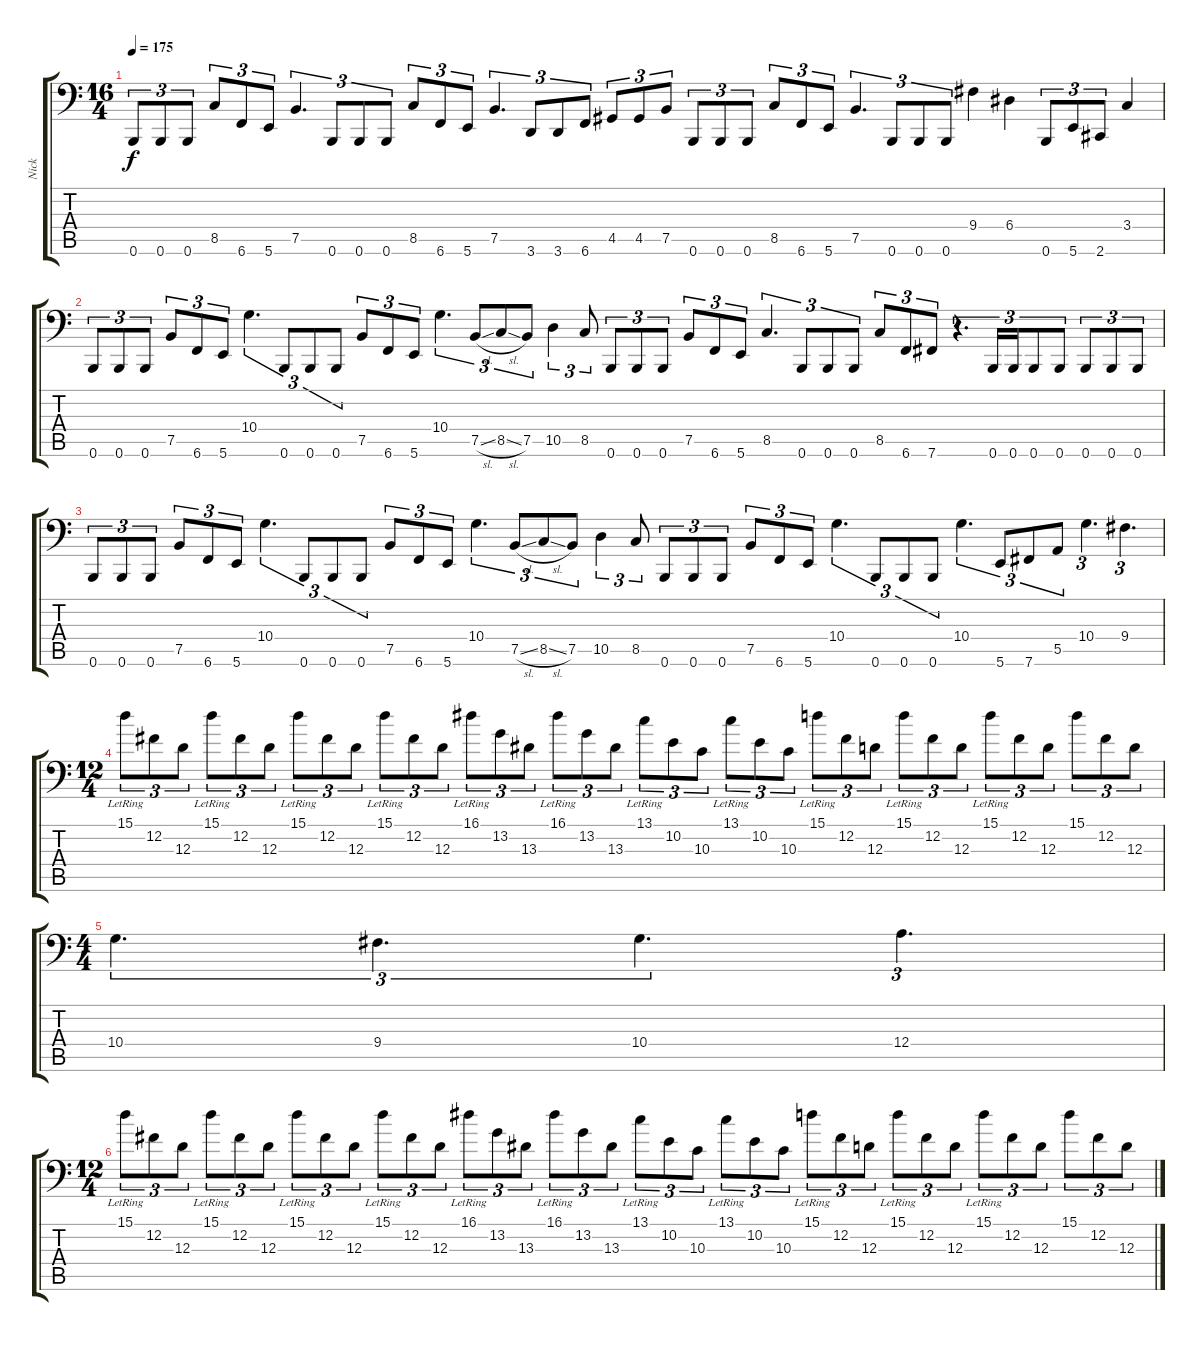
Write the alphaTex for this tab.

\track ("Nick" "Nick") {instrument electricbassfinger}
\staff {score tabs}
\tuning (B2 Gb2 D2 A1 E1 B0) {hide}
\ts (16 4)
\tempo 175
\clef f4
\ks c
0.6.8{tu (3 2) dy f} 0.6.8{tu (3 2)} 0.6.8{tu (3 2)} 8.5.8{tu (3 2)} 6.6.8{tu (3 2)} 5.6.8{tu (3 2)} 7.5.4{d tu (3 2)} 0.6.8{tu (3 2)} 0.6.8{tu (3 2)} 0.6.8{tu (3 2)} 8.5.8{tu (3 2)} 6.6.8{tu (3 2)} 5.6.8{tu (3 2)} 7.5.4{d tu (3 2)} 3.6.8{tu (3 2)} 3.6.8{tu (3 2)} 6.6.8{tu (3 2)} 4.5.8{tu (3 2)} 4.5.8{tu (3 2)} 7.5.8{tu (3 2)} 0.6.8{tu (3 2)} 0.6.8{tu (3 2)} 0.6.8{tu (3 2)} 8.5.8{tu (3 2)} 6.6.8{tu (3 2)} 5.6.8{tu (3 2)} 7.5.4{d tu (3 2)} 0.6.8{tu (3 2)} 0.6.8{tu (3 2)} 0.6.8{tu (3 2)} 9.4.4 6.4.4 0.6.8{tu (3 2)} 5.6.8{tu (3 2)} 2.6.8{tu (3 2)} 3.4.4 |
0.6.8{tu (3 2)} 0.6.8{tu (3 2)} 0.6.8{tu (3 2)} 7.5.8{tu (3 2)} 6.6.8{tu (3 2)} 5.6.8{tu (3 2)} 10.4.4{d tu (3 2)} 0.6.8{tu (3 2)} 0.6.8{tu (3 2)} 0.6.8{tu (3 2)} 7.5.8{tu (3 2)} 6.6.8{tu (3 2)} 5.6.8{tu (3 2)} 10.4.4{d tu (3 2)} 7.5{sl}.8{tu (3 2)} 8.5{sl}.8{tu (3 2)} 7.5.8{tu (3 2)} 10.5.4{tu (3 2)} 8.5.8{tu (3 2)} 0.6.8{tu (3 2)} 0.6.8{tu (3 2)} 0.6.8{tu (3 2)} 7.5.8{tu (3 2)} 6.6.8{tu (3 2)} 5.6.8{tu (3 2)} 8.5.4{d tu (3 2)} 0.6.8{tu (3 2)} 0.6.8{tu (3 2)} 0.6.8{tu (3 2)} 8.5.8{tu (3 2)} 6.6.8{tu (3 2)} 7.6.8{tu (3 2)} r.4{d tu (3 2)} 0.6.16{tu (3 2)} 0.6.16{tu (3 2)} 0.6.8{tu (3 2)} 0.6.8{tu (3 2)} 0.6.8{tu (3 2)} 0.6.8{tu (3 2)} 0.6.8{tu (3 2)} |
0.6.8{tu (3 2)} 0.6.8{tu (3 2)} 0.6.8{tu (3 2)} 7.5.8{tu (3 2)} 6.6.8{tu (3 2)} 5.6.8{tu (3 2)} 10.4.4{d tu (3 2)} 0.6.8{tu (3 2)} 0.6.8{tu (3 2)} 0.6.8{tu (3 2)} 7.5.8{tu (3 2)} 6.6.8{tu (3 2)} 5.6.8{tu (3 2)} 10.4.4{d tu (3 2)} 7.5{sl}.8{tu (3 2)} 8.5{sl}.8{tu (3 2)} 7.5.8{tu (3 2)} 10.5.4{tu (3 2)} 8.5.8{tu (3 2)} 0.6.8{tu (3 2)} 0.6.8{tu (3 2)} 0.6.8{tu (3 2)} 7.5.8{tu (3 2)} 6.6.8{tu (3 2)} 5.6.8{tu (3 2)} 10.4.4{d tu (3 2)} 0.6.8{tu (3 2)} 0.6.8{tu (3 2)} 0.6.8{tu (3 2)} 10.4.4{d tu (3 2)} 5.6.8{tu (3 2)} 7.6.8{tu (3 2)} 5.5.8{tu (3 2)} 10.4.4{d tu (3 2)} 9.4.4{d tu (3 2)} |
\ts (12 4)
15.1{lr}.8{tu (3 2)} 12.2.8{tu (3 2)} 12.3.8{tu (3 2)} 15.1{lr}.8{tu (3 2)} 12.2.8{tu (3 2)} 12.3.8{tu (3 2)} 15.1{lr}.8{tu (3 2)} 12.2.8{tu (3 2)} 12.3.8{tu (3 2)} 15.1{lr}.8{tu (3 2)} 12.2.8{tu (3 2)} 12.3.8{tu (3 2)} 16.1{lr}.8{tu (3 2)} 13.2.8{tu (3 2)} 13.3.8{tu (3 2)} 16.1{lr}.8{tu (3 2)} 13.2.8{tu (3 2)} 13.3.8{tu (3 2)} 13.1{lr}.8{tu (3 2)} 10.2.8{tu (3 2)} 10.3.8{tu (3 2)} 13.1{lr}.8{tu (3 2)} 10.2.8{tu (3 2)} 10.3.8{tu (3 2)} 15.1{lr}.8{tu (3 2)} 12.2.8{tu (3 2)} 12.3.8{tu (3 2)} 15.1{lr}.8{tu (3 2)} 12.2.8{tu (3 2)} 12.3.8{tu (3 2)} 15.1{lr}.8{tu (3 2)} 12.2.8{tu (3 2)} 12.3.8{tu (3 2)} 15.1.8{tu (3 2)} 12.2.8{tu (3 2)} 12.3.8{tu (3 2)} |
\ts (4 4)
10.4.4{d tu (3 2)} 9.4.4{d tu (3 2)} 10.4.4{d tu (3 2)} 12.4.4{d tu (3 2)} |
\ts (12 4)
15.1{lr}.8{tu (3 2)} 12.2.8{tu (3 2)} 12.3.8{tu (3 2)} 15.1{lr}.8{tu (3 2)} 12.2.8{tu (3 2)} 12.3.8{tu (3 2)} 15.1{lr}.8{tu (3 2)} 12.2.8{tu (3 2)} 12.3.8{tu (3 2)} 15.1{lr}.8{tu (3 2)} 12.2.8{tu (3 2)} 12.3.8{tu (3 2)} 16.1{lr}.8{tu (3 2)} 13.2.8{tu (3 2)} 13.3.8{tu (3 2)} 16.1{lr}.8{tu (3 2)} 13.2.8{tu (3 2)} 13.3.8{tu (3 2)} 13.1{lr}.8{tu (3 2)} 10.2.8{tu (3 2)} 10.3.8{tu (3 2)} 13.1{lr}.8{tu (3 2)} 10.2.8{tu (3 2)} 10.3.8{tu (3 2)} 15.1{lr}.8{tu (3 2)} 12.2.8{tu (3 2)} 12.3.8{tu (3 2)} 15.1{lr}.8{tu (3 2)} 12.2.8{tu (3 2)} 12.3.8{tu (3 2)} 15.1{lr}.8{tu (3 2)} 12.2.8{tu (3 2)} 12.3.8{tu (3 2)} 15.1.8{tu (3 2)} 12.2.8{tu (3 2)} 12.3.8{tu (3 2)}
